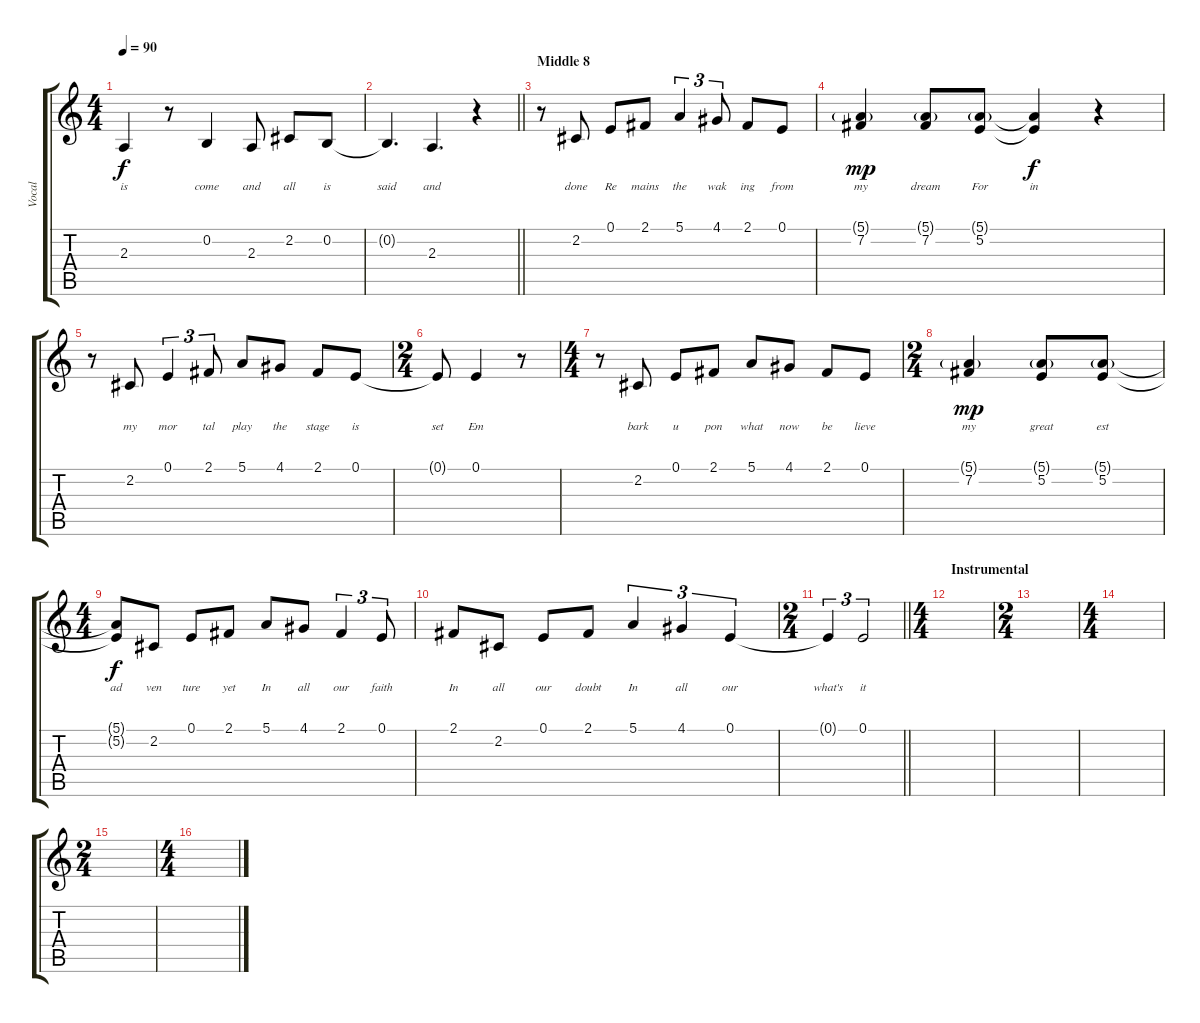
\track ("Vocal" "Vocal") {instrument acousticgrandpiano}
\staff {score tabs}
\tuning (E4 B3 G3 D3 A2 E2) {hide}
\ts (4 4)
\tempo 90
\clef g2
\ks c
2.3.4{lyrics (0 "is") lyrics (1 "") lyrics (2 "") lyrics (3 "") lyrics (4 "") dy f} r.8 0.2.4{lyrics (0 "come") lyrics (1 "") lyrics (2 "") lyrics (3 "") lyrics (4 "")} 2.3.8{lyrics (0 "and") lyrics (1 "") lyrics (2 "") lyrics (3 "") lyrics (4 "")} 2.2.8{lyrics (0 "all") lyrics (1 "") lyrics (2 "") lyrics (3 "") lyrics (4 "")} 0.2.8{lyrics (0 "is") lyrics (1 "") lyrics (2 "") lyrics (3 "") lyrics (4 "")} |
\barLineRight lightlight
0.2{t}.4{d lyrics (0 "said") lyrics (1 "") lyrics (2 "") lyrics (3 "") lyrics (4 "")} 2.3.4{d lyrics (0 "and") lyrics (1 "") lyrics (2 "") lyrics (3 "") lyrics (4 "")} r.4 |
\section ("" "Middle 8")
r.8 2.2.8{lyrics (0 "done") lyrics (1 "") lyrics (2 "") lyrics (3 "") lyrics (4 "")} 0.1.8{lyrics (0 "Re") lyrics (1 "") lyrics (2 "") lyrics (3 "") lyrics (4 "")} 2.1.8{lyrics (0 "mains") lyrics (1 "") lyrics (2 "") lyrics (3 "") lyrics (4 "")} 5.1.4{tu (3 2) lyrics (0 "the") lyrics (1 "") lyrics (2 "") lyrics (3 "") lyrics (4 "")} 4.1.8{tu (3 2) lyrics (0 "wak") lyrics (1 "") lyrics (2 "") lyrics (3 "") lyrics (4 "")} 2.1.8{lyrics (0 "ing") lyrics (1 "") lyrics (2 "") lyrics (3 "") lyrics (4 "")} 0.1.8{lyrics (0 "from") lyrics (1 "") lyrics (2 "") lyrics (3 "") lyrics (4 "")} |
(5.1{g} 7.2).4{lyrics (0 "my") lyrics (1 "") lyrics (2 "") lyrics (3 "") lyrics (4 "") dy mp} (5.1{g} 7.2).8{lyrics (0 "dream") lyrics (1 "") lyrics (2 "") lyrics (3 "") lyrics (4 "")} (5.1{g} 5.2).8{lyrics (0 "For") lyrics (1 "") lyrics (2 "") lyrics (3 "") lyrics (4 "")} (5.1{t} 5.2{t}).4{lyrics (0 "in") lyrics (1 "") lyrics (2 "") lyrics (3 "") lyrics (4 "") dy f} r.4 |
r.8 2.2.8{lyrics (0 "my") lyrics (1 "") lyrics (2 "") lyrics (3 "") lyrics (4 "")} 0.1.4{tu (3 2) lyrics (0 "mor") lyrics (1 "") lyrics (2 "") lyrics (3 "") lyrics (4 "")} 2.1.8{tu (3 2) lyrics (0 "tal") lyrics (1 "") lyrics (2 "") lyrics (3 "") lyrics (4 "")} 5.1.8{lyrics (0 "play") lyrics (1 "") lyrics (2 "") lyrics (3 "") lyrics (4 "")} 4.1.8{lyrics (0 "the") lyrics (1 "") lyrics (2 "") lyrics (3 "") lyrics (4 "")} 2.1.8{lyrics (0 "stage") lyrics (1 "") lyrics (2 "") lyrics (3 "") lyrics (4 "")} 0.1.8{lyrics (0 "is") lyrics (1 "") lyrics (2 "") lyrics (3 "") lyrics (4 "")} |
\ts (2 4)
0.1{t}.8{lyrics (0 "set") lyrics (1 "") lyrics (2 "") lyrics (3 "") lyrics (4 "")} 0.1.4{lyrics (0 "Em") lyrics (1 "") lyrics (2 "") lyrics (3 "") lyrics (4 "")} r.8 |
\ts (4 4)
r.8 2.2.8{lyrics (0 "bark") lyrics (1 "") lyrics (2 "") lyrics (3 "") lyrics (4 "")} 0.1.8{lyrics (0 "u") lyrics (1 "") lyrics (2 "") lyrics (3 "") lyrics (4 "")} 2.1.8{lyrics (0 "pon") lyrics (1 "") lyrics (2 "") lyrics (3 "") lyrics (4 "")} 5.1.8{lyrics (0 "what") lyrics (1 "") lyrics (2 "") lyrics (3 "") lyrics (4 "")} 4.1.8{lyrics (0 "now") lyrics (1 "") lyrics (2 "") lyrics (3 "") lyrics (4 "")} 2.1.8{lyrics (0 "be") lyrics (1 "") lyrics (2 "") lyrics (3 "") lyrics (4 "")} 0.1.8{lyrics (0 "lieve") lyrics (1 "") lyrics (2 "") lyrics (3 "") lyrics (4 "")} |
\ts (2 4)
(5.1{g} 7.2).4{lyrics (0 "my") lyrics (1 "") lyrics (2 "") lyrics (3 "") lyrics (4 "") dy mp} (5.1{g} 5.2).8{lyrics (0 "great") lyrics (1 "") lyrics (2 "") lyrics (3 "") lyrics (4 "")} (5.1{g} 5.2).8{lyrics (0 "est") lyrics (1 "") lyrics (2 "") lyrics (3 "") lyrics (4 "")} |
\ts (4 4)
(5.1{t} 5.2{t}).8{lyrics (0 "ad") lyrics (1 "") lyrics (2 "") lyrics (3 "") lyrics (4 "") dy f} 2.2.8{lyrics (0 "ven") lyrics (1 "") lyrics (2 "") lyrics (3 "") lyrics (4 "")} 0.1.8{lyrics (0 "ture") lyrics (1 "") lyrics (2 "") lyrics (3 "") lyrics (4 "")} 2.1.8{lyrics (0 "yet") lyrics (1 "") lyrics (2 "") lyrics (3 "") lyrics (4 "")} 5.1.8{lyrics (0 "In") lyrics (1 "") lyrics (2 "") lyrics (3 "") lyrics (4 "")} 4.1.8{lyrics (0 "all") lyrics (1 "") lyrics (2 "") lyrics (3 "") lyrics (4 "")} 2.1.4{tu (3 2) lyrics (0 "our") lyrics (1 "") lyrics (2 "") lyrics (3 "") lyrics (4 "")} 0.1.8{tu (3 2) lyrics (0 "faith") lyrics (1 "") lyrics (2 "") lyrics (3 "") lyrics (4 "")} |
2.1.8{lyrics (0 "In") lyrics (1 "") lyrics (2 "") lyrics (3 "") lyrics (4 "")} 2.2.8{lyrics (0 "all") lyrics (1 "") lyrics (2 "") lyrics (3 "") lyrics (4 "")} 0.1.8{lyrics (0 "our") lyrics (1 "") lyrics (2 "") lyrics (3 "") lyrics (4 "")} 2.1.8{lyrics (0 "doubt") lyrics (1 "") lyrics (2 "") lyrics (3 "") lyrics (4 "")} 5.1.4{tu (3 2) lyrics (0 "In") lyrics (1 "") lyrics (2 "") lyrics (3 "") lyrics (4 "")} 4.1.4{tu (3 2) lyrics (0 "all") lyrics (1 "") lyrics (2 "") lyrics (3 "") lyrics (4 "")} 0.1.4{tu (3 2) lyrics (0 "our") lyrics (1 "") lyrics (2 "") lyrics (3 "") lyrics (4 "")} |
\ts (2 4)
\barLineRight lightlight
0.1{t}.4{tu (3 2) lyrics (0 "what's") lyrics (1 "") lyrics (2 "") lyrics (3 "") lyrics (4 "")} 0.1.2{tu (3 2) lyrics (0 "it") lyrics (1 "") lyrics (2 "") lyrics (3 "") lyrics (4 "")} |
\ts (4 4)
\section ("" "Instrumental")
|
\ts (2 4)
|
\ts (4 4)
|
\ts (2 4)
|
\ts (4 4)
